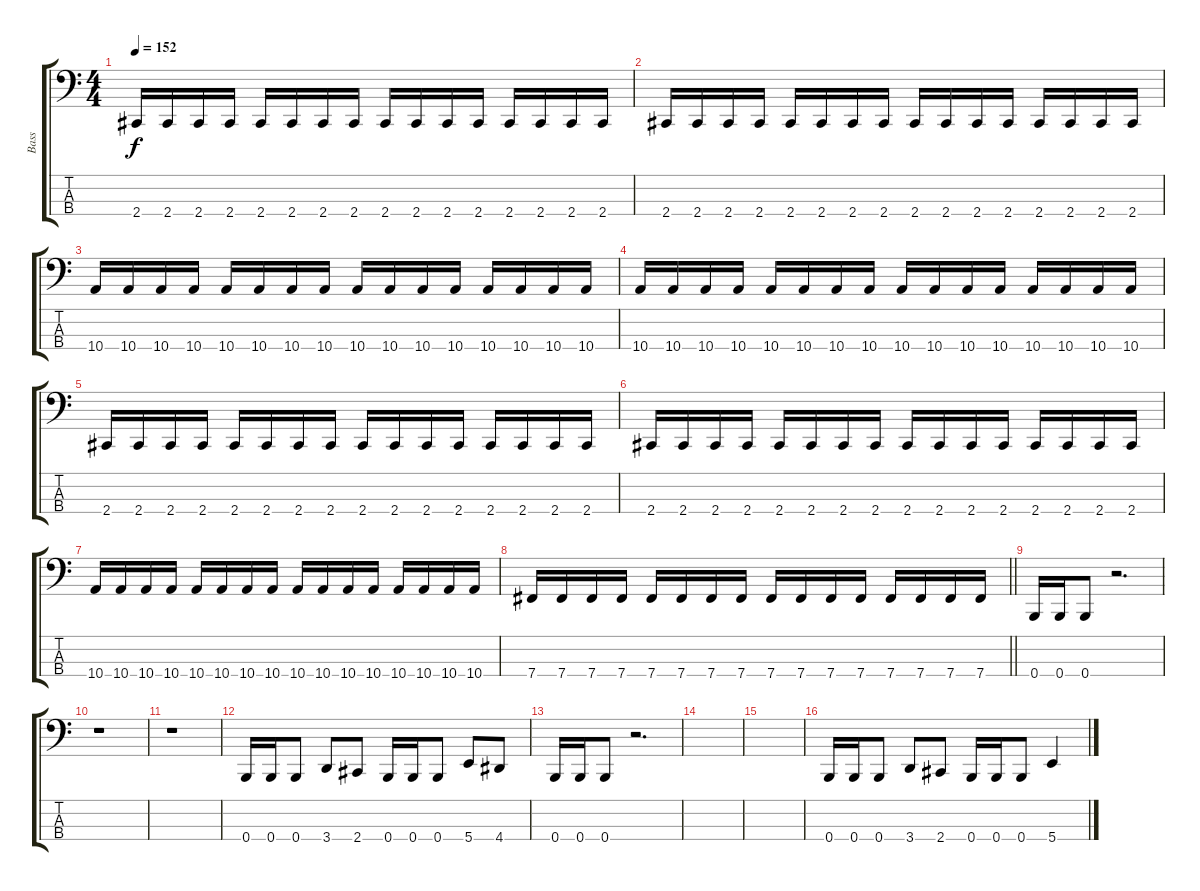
\track ("Bass" "Bass") {instrument electricbassfinger}
\staff {score tabs}
\tuning (E2 B1 Gb1 B0) {hide}
\ts (4 4)
\tempo 152
\clef f4
\ks c
2.4.16{dy f} 2.4.16 2.4.16 2.4.16 2.4.16 2.4.16 2.4.16 2.4.16 2.4.16 2.4.16 2.4.16 2.4.16 2.4.16 2.4.16 2.4.16 2.4.16 |
2.4.16 2.4.16 2.4.16 2.4.16 2.4.16 2.4.16 2.4.16 2.4.16 2.4.16 2.4.16 2.4.16 2.4.16 2.4.16 2.4.16 2.4.16 2.4.16 |
10.4.16 10.4.16 10.4.16 10.4.16 10.4.16 10.4.16 10.4.16 10.4.16 10.4.16 10.4.16 10.4.16 10.4.16 10.4.16 10.4.16 10.4.16 10.4.16 |
10.4.16 10.4.16 10.4.16 10.4.16 10.4.16 10.4.16 10.4.16 10.4.16 10.4.16 10.4.16 10.4.16 10.4.16 10.4.16 10.4.16 10.4.16 10.4.16 |
2.4.16 2.4.16 2.4.16 2.4.16 2.4.16 2.4.16 2.4.16 2.4.16 2.4.16 2.4.16 2.4.16 2.4.16 2.4.16 2.4.16 2.4.16 2.4.16 |
2.4.16 2.4.16 2.4.16 2.4.16 2.4.16 2.4.16 2.4.16 2.4.16 2.4.16 2.4.16 2.4.16 2.4.16 2.4.16 2.4.16 2.4.16 2.4.16 |
10.4.16 10.4.16 10.4.16 10.4.16 10.4.16 10.4.16 10.4.16 10.4.16 10.4.16 10.4.16 10.4.16 10.4.16 10.4.16 10.4.16 10.4.16 10.4.16 |
\barLineRight lightlight
7.4.16 7.4.16 7.4.16 7.4.16 7.4.16 7.4.16 7.4.16 7.4.16 7.4.16 7.4.16 7.4.16 7.4.16 7.4.16 7.4.16 7.4.16 7.4.16 |
\section ("" "")
0.4.16 0.4.16 0.4.8 r.2{d} |
r.1 |
r.1 |
0.4.16 0.4.16 0.4.8 3.4.8 2.4.8 0.4.16 0.4.16 0.4.8 5.4.8 4.4.8 |
0.4.16 0.4.16 0.4.8 r.2{d} |
|
|
0.4.16 0.4.16 0.4.8 3.4.8 2.4.8 0.4.16 0.4.16 0.4.8 5.4.4
